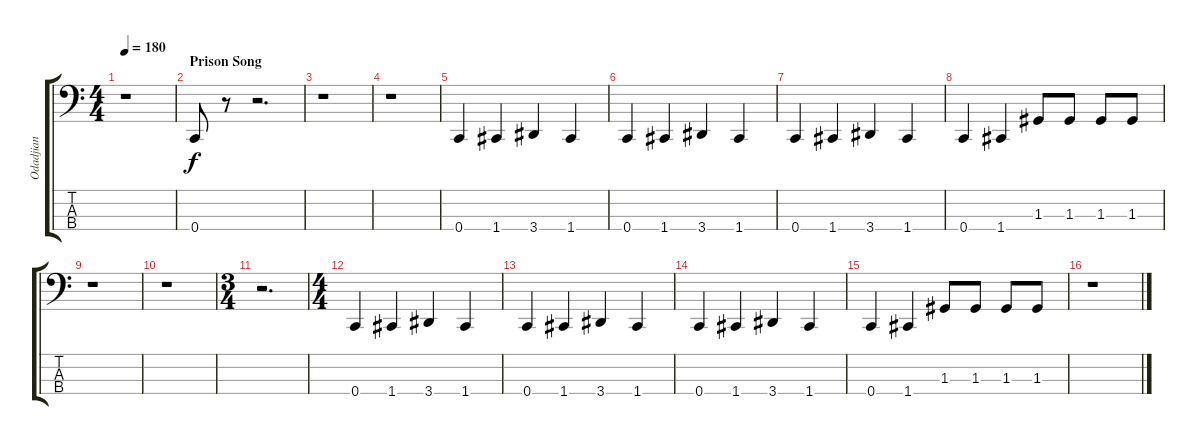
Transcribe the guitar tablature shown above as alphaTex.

\track ("Odadjian" "Odadjian") {instrument electricbasspick}
\staff {score tabs}
\tuning (F2 C2 G1 C1) {hide}
\ts (4 4)
\tempo 180
\clef f4
\ks c
r.1{dy f instrument electricbasspick} |
\section ("" "Prison Song")
0.4.8 r.8 r.2{d} |
r.1 |
r.1 |
0.4.4 1.4.4 3.4.4 1.4.4 |
0.4.4 1.4.4 3.4.4 1.4.4 |
0.4.4 1.4.4 3.4.4 1.4.4 |
0.4.4 1.4.4 1.3.8 1.3.8 1.3.8 1.3.8 |
r.1 |
r.1 |
\ts (3 4)
r.2{d} |
\ts (4 4)
0.4.4 1.4.4 3.4.4 1.4.4 |
0.4.4 1.4.4 3.4.4 1.4.4 |
0.4.4 1.4.4 3.4.4 1.4.4 |
0.4.4 1.4.4 1.3.8 1.3.8 1.3.8 1.3.8 |
r.1
